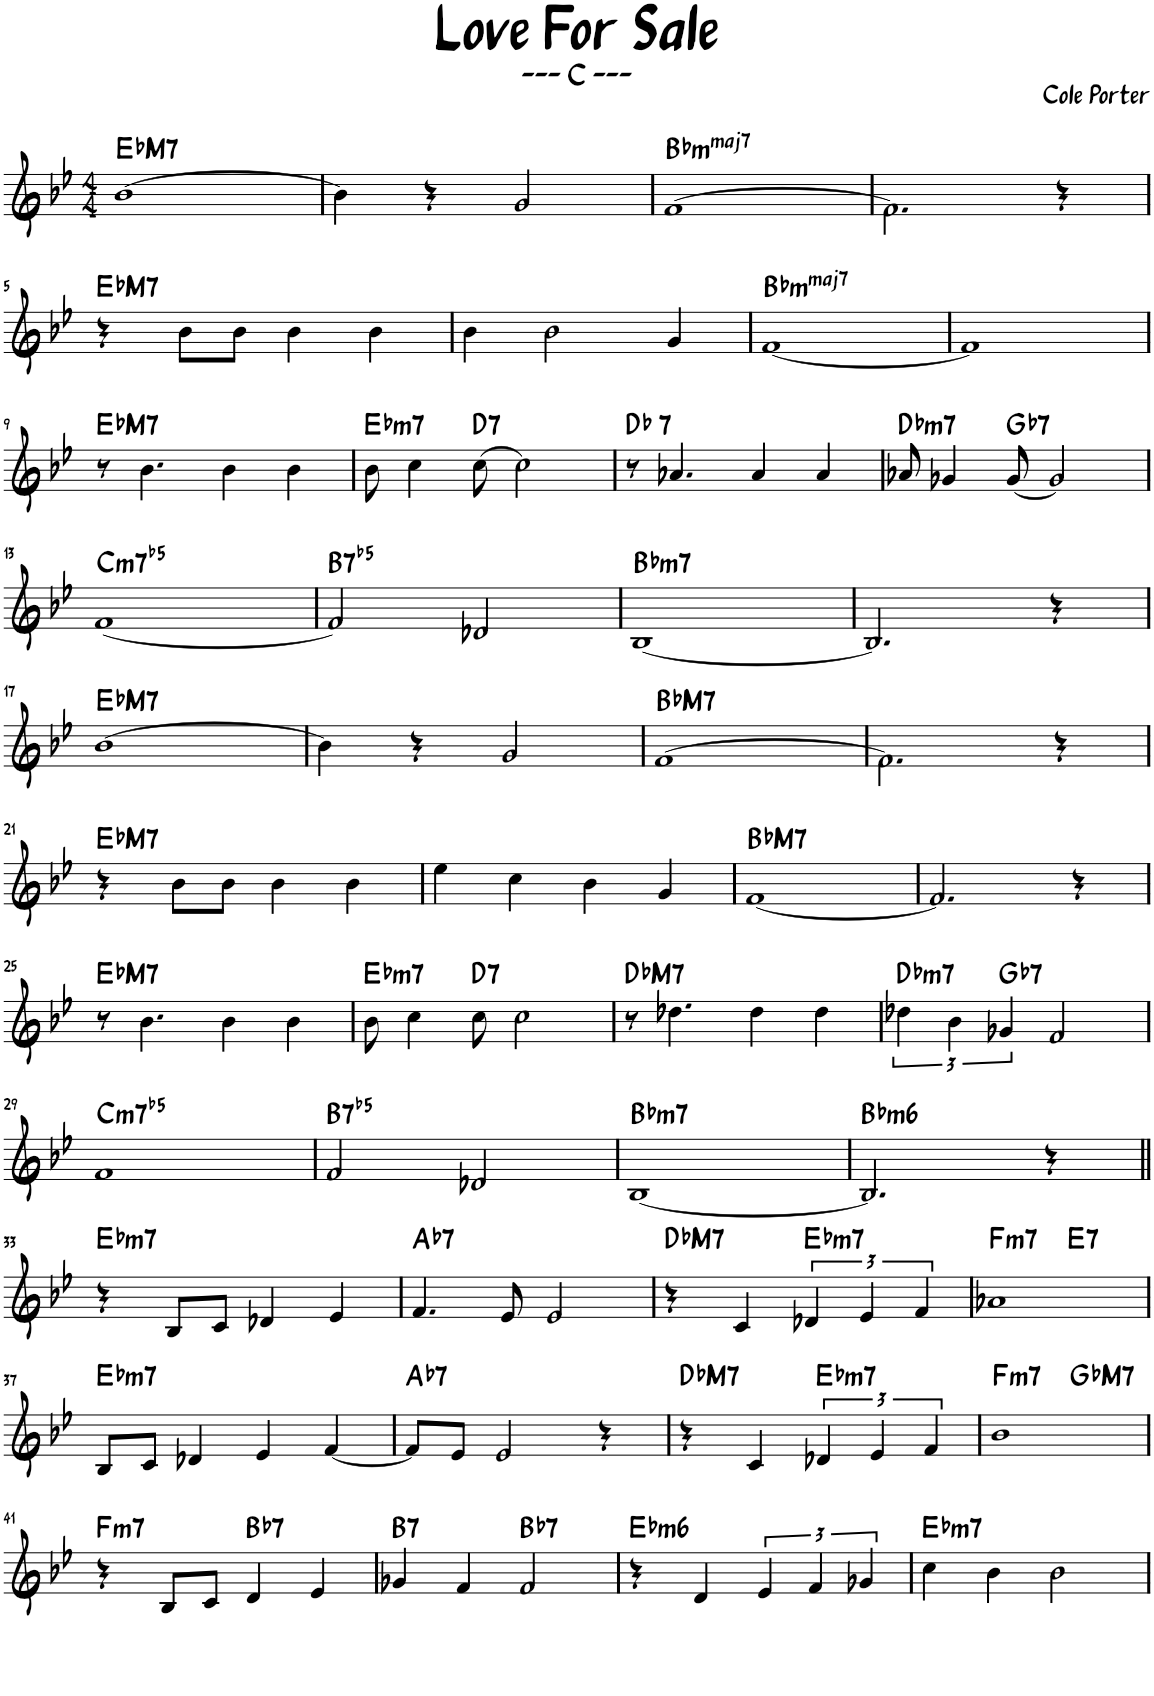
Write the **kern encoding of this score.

**kern	**harte
*part1	*part1
*staff1	*
*I"Piano	*
*I'Pno.	*
*clefG2	*
*k[b-e-]	*
*M4/4	*
=1	=1
!	!LO:H:kt=M7
[1b-	Eb:maj7
=2	=2
4b-\]	.
4r	.
2g/	.
=3	=3
!	!LO:H:kt=mmaj7
[1f	Bb:minmaj7
=4	=4
2.f\]	.
4r	.
!!LO:LB:g=z
=5	=5
!	!LO:H:kt=M7
4r	Eb:maj7
8b-\L	.
8b-\J	.
4b-\	.
4b-\	.
=6	=6
4b-\	.
2b-\	.
4g/	.
=7	=7
!	!LO:H:kt=mmaj7
[1f	Bb:minmaj7
=8	=8
1f]	.
!!LO:LB:g=z
=9	=9
!	!LO:H:kt=M7
8r	Eb:maj7
4.b-\	.
4b-\	.
4b-\	.
=10	=10
!	!LO:H:kt=m7
8b-\	Eb:min7
4cc\	.
!	!LO:H:kt=7
[8cc\	D:7
2cc\]	.
=11	=11
!	!LO:H:kt=7
8r	Db:7
4.a-X/	.
4a-/	.
4a-/	.
=12	=12
!	!LO:H:kt=m7
8a-X/	Db:min7
4g-X/	.
!	!LO:H:kt=7
[8g-/	Gb:7
2g-/]	.
!!LO:LB:g=z
=13	=13
!	!LO:H:kt=m7b5
[1f	C:hdim7
=14	=14
!	!LO:H:kt=7
2f/]	B:(3,b5,b7)
2d-X/	.
=15	=15
!	!LO:H:kt=m7
[1B-	Bb:min7
=16	=16
2.B-/]	.
4r	.
!!LO:LB:g=z
=17	=17
!	!LO:H:kt=M7
[1b-	Eb:maj7
=18	=18
4b-\]	.
4r	.
2g/	.
=19	=19
!	!LO:H:kt=M7
[1f	Bb:maj7
=20	=20
2.f\]	.
4r	.
!!LO:LB:g=z
=21	=21
!	!LO:H:kt=M7
4r	Eb:maj7
8b-\L	.
8b-\J	.
4b-\	.
4b-\	.
=22	=22
4ee-\	.
4cc\	.
4b-\	.
4g/	.
=23	=23
!	!LO:H:kt=M7
[1f	Bb:maj7
=24	=24
2.f/]	.
4r	.
!!LO:LB:g=z
=25	=25
!	!LO:H:kt=M7
8r	Eb:maj7
4.b-\	.
4b-\	.
4b-\	.
=26	=26
!	!LO:H:kt=m7
8b-\	Eb:min7
4cc\	.
!	!LO:H:kt=7
8cc\	D:7
2cc\	.
=27	=27
!	!LO:H:kt=M7
8r	Db:maj7
4.dd-X\	.
4dd-\	.
4dd-\	.
=28	=28
!	!LO:H:kt=m7
6dd-X\	Db:min7
6b-\	.
!	!LO:H:kt=7
6g-X/	Gb:7
2f/	.
!!LO:LB:g=z
=29	=29
!	!LO:H:kt=m7b5
1f	C:hdim7
=30	=30
!	!LO:H:kt=7
2f/	B:(3,b5,b7)
2d-X/	.
=31	=31
!	!LO:H:kt=m7
[1B-	Bb:min7
=32	=32
!	!LO:H:kt=m6
2.B-/]	Bb:min6
4r	.
!!LO:LB:g=z
=33||	=33||
!	!LO:H:kt=m7
4r	Eb:min7
8B-/L	.
8c/J	.
4d-X/	.
4e-/	.
=34	=34
!	!LO:H:kt=7
4.f/	Ab:7
8e-/	.
2e-/	.
=35	=35
!	!LO:H:kt=M7
4r	Db:maj7
4c/	.
!	!LO:H:kt=m7
6d-X/	Eb:min7
6e-/	.
6f/	.
=36	=36
!	!LO:H:kt=m7
*^	*
1a-X	2ryy	F:min7
!	!	!LO:H:kt=7
.	2ryy	E:7
!!LO:LB:g=z	!!
=37	=37	=37
!	!	!LO:H:kt=m7
*v	*v	*
8B-/L	Eb:min7
8c/J	.
4d-X/	.
4e-/	.
[4f/	.
=38	=38
!	!LO:H:kt=7
8f/L]	Ab:7
8e-/J	.
2e-/	.
4r	.
=39	=39
!	!LO:H:kt=M7
4r	Db:maj7
4c/	.
!	!LO:H:kt=m7
6d-X/	Eb:min7
6e-/	.
6f/	.
=40	=40
!	!LO:H:kt=m7
*^	*
1b-	2ryy	F:min7
!	!	!LO:H:kt=M7
.	2ryy	Gb:maj7
!!LO:LB:g=z	!!
=41	=41	=41
!	!	!LO:H:kt=m7
*v	*v	*
4r	F:min7
8B-/L	.
8c/J	.
!	!LO:H:kt=7
4d/	Bb:7
4e-/	.
=42	=42
!	!LO:H:kt=7
4g-X/	B:7
4f/	.
!	!LO:H:kt=7
2f/	Bb:7
=43	=43
!	!LO:H:kt=m6
4r	Eb:min6
4d/	.
6e-/	.
6f/	.
6g-X/	.
=44	=44
!	!LO:H:kt=m7
4cc\	Eb:min7
4b-\	.
2b-\	.
=	=
*-	*-
